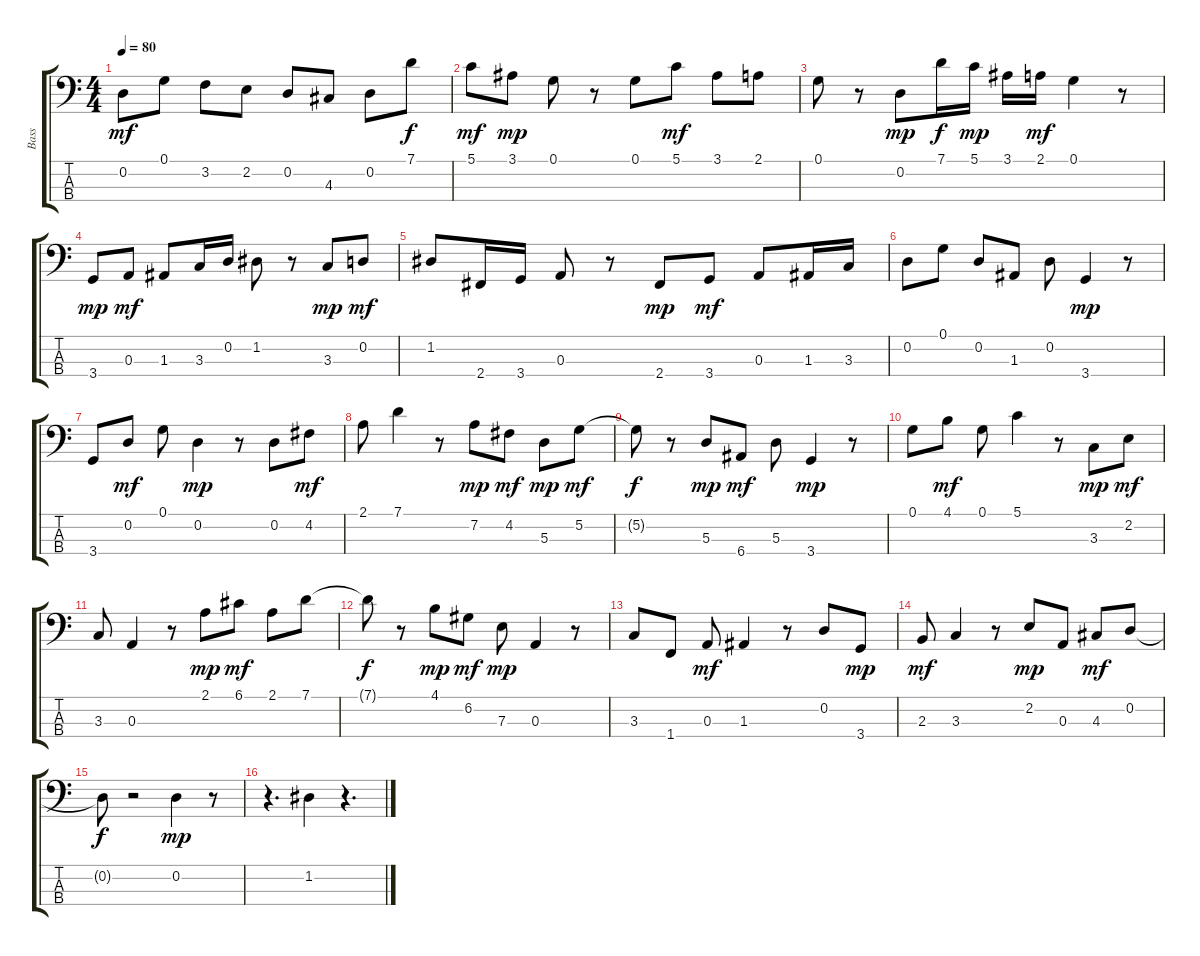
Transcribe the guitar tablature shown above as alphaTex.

\track ("Bass" "Bass") {instrument fretlessbass}
\staff {score tabs}
\tuning (G2 D2 A1 E1) {hide}
\ts (4 4)
\tempo 80
\clef f4
\ks c
0.2.8{dy mf} 0.1.8 3.2.8 2.2.8 0.2.8 4.3.8 0.2.8 7.1.8{dy f} |
5.1.8{dy mf} 3.1.8{dy mp} 0.1.8 r.8 0.1.8 5.1.8{dy mf} 3.1.8 2.1.8 |
0.1.8 r.8 0.2.8{dy mp} 7.1.16{dy f} 5.1.16{dy mp} 3.1.16 2.1.16{dy mf} 0.1.4 r.8 |
3.4.8{dy mp} 0.3.8{dy mf} 1.3.8 3.3.16 0.2.16 1.2.8 r.8 3.3.8{dy mp} 0.2.8{dy mf} |
1.2.8 2.4.16 3.4.16 0.3.8 r.8 2.4.8{dy mp} 3.4.8{dy mf} 0.3.8 1.3.16 3.3.16 |
0.2.8 0.1.8 0.2.8 1.3.8 0.2.8 3.4.4{dy mp} r.8 |
3.4.8 0.2.8{dy mf} 0.1.8 0.2.4{dy mp} r.8 0.2.8 4.2.8{dy mf} |
2.1.8 7.1.4 r.8 7.2.8{dy mp} 4.2.8{dy mf} 5.3.8{dy mp} 5.2.8{dy mf} |
5.2{t}.8{dy f} r.8 5.3.8{dy mp} 6.4.8{dy mf} 5.3.8 3.4.4{dy mp} r.8 |
0.1.8 4.1.8{dy mf} 0.1.8 5.1.4 r.8 3.3.8{dy mp} 2.2.8{dy mf} |
3.3.8 0.3.4 r.8 2.1.8{dy mp} 6.1.8{dy mf} 2.1.8 7.1.8 |
7.1{t}.8{dy f} r.8 4.1.8{dy mp} 6.2.8{dy mf} 7.3.8{dy mp} 0.3.4 r.8 |
3.3.8 1.4.8 0.3.8{dy mf} 1.3.4 r.8 0.2.8 3.4.8{dy mp} |
2.3.8{dy mf} 3.3.4 r.8 2.2.8{dy mp} 0.3.8 4.3.8{dy mf} 0.2.8 |
0.2{t}.8{dy f} r.2 0.2.4{dy mp} r.8 |
r.4{d} 1.2.4 r.4{d}
